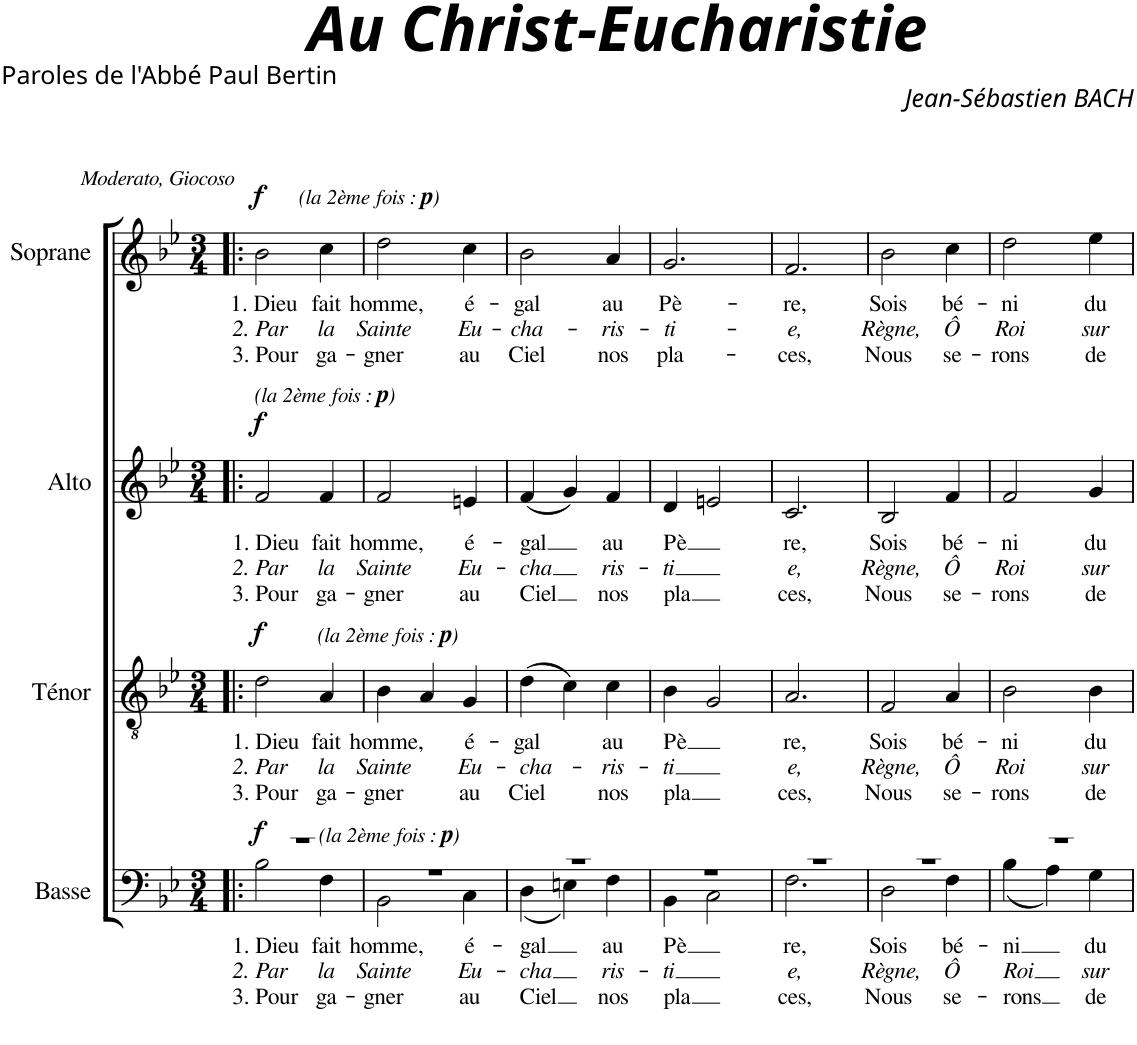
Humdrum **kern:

**kern	**text	**text	**text	**dynam	**kern	**text	**text	**text	**dynam	**kern	**text	**text	**text	**dynam	**kern	**text	**text	**text	**dynam
*part4	*part4	*part4	*part4	*part4	*part3	*part3	*part3	*part3	*part3	*part2	*part2	*part2	*part2	*part2	*part1	*part1	*part1	*part1	*part1
*staff4	*staff4	*staff4	*staff4	*staff4	*staff3	*staff3	*staff3	*staff3	*staff3	*staff2	*staff2	*staff2	*staff2	*staff2	*staff1	*staff1	*staff1	*staff1	*staff1
*I"Basse	*	*	*	*	*I"Ténor	*	*	*	*	*I"Alto	*	*	*	*	*I"Soprane	*	*	*	*
*I'B.	*	*	*	*	*I'T.	*	*	*	*	*I'A.	*	*	*	*	*I'S.	*	*	*	*
*clefF4	*	*	*	*	*clefGv2	*	*	*	*	*clefG2	*	*	*	*	*clefG2	*	*	*	*
*k[b-e-]	*	*	*	*	*k[b-e-]	*	*	*	*	*k[b-e-]	*	*	*	*	*k[b-e-]	*	*	*	*
*M3/4	*	*	*	*	*M3/4	*	*	*	*	*M3/4	*	*	*	*	*M3/4	*	*	*	*
=1!|:	=1!|:	=1!|:	=1!|:	=1!|:	=1!|:	=1!|:	=1!|:	=1!|:	=1!|:	=1!|:	=1!|:	=1!|:	=1!|:	=1!|:	=1!|:	=1!|:	=1!|:	=1!|:	=1!|:
*^	*	*	*	*	*	*	*	*	*	*	*	*	*	*	*	*	*	*	*
!	!	!	!	!	!	!	!	!	!	!	!	!	!	!	!	!LO:TX:a:i:t=Moderato, Giocoso	!	!	!	!
!	!	!	!	!	!	!	!	!	!	!	!LO:TX:a:i:t=(la 2ème fois &colon;	!	!	!	!	!	!	!	!	!
!	!	!	!	!	!	!	!	!	!	!	!LO:TX:a:B:t=p	!	!	!	!	!	!	!	!	!
!	!	!	!	!	!	!	!	!	!	!	!LO:TX:a:t=)	!	!	!	!	!	!	!	!	!
!	!	!LO:LY:b	!LO:LY:b	!LO:LY:b	!LO:DY:a	!	!LO:LY:b	!LO:LY:b	!LO:LY:b	!LO:DY:a	!	!LO:LY:b	!LO:LY:b	!LO:LY:b	!LO:DY:a	!	!LO:LY:b	!LO:LY:b	!LO:LY:b	!LO:DY:a
2.r	2B-\	1. Dieu	2. Par	3. Pour	f	2d\	1. Dieu	2. Par	3. Pour	f	2f/	1. Dieu	2. Par	3. Pour	f	2b-\	1. Dieu	2. Par	3. Pour	f
!	!	!	!	!	!	!	!	!	!	!	!	!	!	!	!	!LO:TX:a:i:t=(la 2ème fois &colon;	!	!	!	!
!	!	!	!	!	!	!	!	!	!	!	!	!	!	!	!	!LO:TX:a:B:t=p	!	!	!	!
!	!	!	!	!	!	!	!	!	!	!	!	!	!	!	!	!LO:TX:a:t=)	!	!	!	!
!	!	!	!	!	!	!LO:TX:a:i:t=(la 2ème fois &colon;	!	!	!	!	!	!	!	!	!	!	!	!	!	!
!	!	!	!	!	!	!LO:TX:a:B:t=p	!	!	!	!	!	!	!	!	!	!	!	!	!	!
!	!	!	!	!	!	!LO:TX:a:t=)	!	!	!	!	!	!	!	!	!	!	!	!	!	!
!	!LO:TX:a:i:t=(la 2ème fois &colon;	!	!	!	!	!	!	!	!	!	!	!	!	!	!	!	!	!	!	!
!	!LO:TX:a:B:t=p	!	!	!	!	!	!	!	!	!	!	!	!	!	!	!	!	!	!	!
!	!LO:TX:a:t=)	!	!	!	!	!	!	!	!	!	!	!	!	!	!	!	!	!	!	!
!	!	!LO:LY:b	!LO:LY:b	!LO:LY:b	!	!	!LO:LY:b	!LO:LY:b	!LO:LY:b	!	!	!LO:LY:b	!LO:LY:b	!LO:LY:b	!	!	!LO:LY:b	!LO:LY:b	!LO:LY:b	!
.	4F\	fait	la	ga-	.	4A/	fait	la	ga-	.	4f/	fait	la	ga-	.	4cc\	fait	la	ga-	.
=2	=2	=2	=2	=2	=2	=2	=2	=2	=2	=2	=2	=2	=2	=2	=2	=2	=2	=2	=2	=2
!	!	!LO:LY:b	!LO:LY:b	!LO:LY:b	!	!	!LO:LY:b	!LO:LY:b	!LO:LY:b	!	!	!LO:LY:b	!LO:LY:b	!LO:LY:b	!	!	!LO:LY:b	!LO:LY:b	!LO:LY:b	!
2.r	2BB-\	homme,	Sainte	-gner	.	4B-\	homme,	Sainte	-gner	.	2f/	homme,	Sainte	-gner	.	2dd\	homme,	Sainte	-gner	.
.	.	.	.	.	.	4A/	.	.	.	.	.	.	.	.	.	.	.	.	.	.
!	!	!LO:LY:b	!LO:LY:b	!LO:LY:b	!	!	!LO:LY:b	!LO:LY:b	!LO:LY:b	!	!	!LO:LY:b	!LO:LY:b	!LO:LY:b	!	!	!LO:LY:b	!LO:LY:b	!LO:LY:b	!
.	4C\	é-	Eu-	au	.	4G/	é-	Eu-	au	.	4en/	é-	Eu-	au	.	4cc\	é-	Eu-	au	.
=3	=3	=3	=3	=3	=3	=3	=3	=3	=3	=3	=3	=3	=3	=3	=3	=3	=3	=3	=3	=3
!	!	!LO:LY:b	!LO:LY:b	!LO:LY:b	!	!	!LO:LY:b	!LO:LY:b	!LO:LY:b	!	!	!LO:LY:b	!LO:LY:b	!LO:LY:b	!	!	!LO:LY:b	!LO:LY:b	!LO:LY:b	!
2.r	(4D\	-gal	-cha	Ciel	.	(4d\	-gal	-cha-	Ciel	.	(4f/	-gal	-cha	Ciel	.	2b-\	-gal	-cha-	Ciel	.
.	4En\)	.	.	.	.	4c\)	.	.	.	.	4g/)	.	.	.	.	.	.	.	.	.
!	!	!LO:LY:b	!LO:LY:b	!LO:LY:b	!	!	!LO:LY:b	!LO:LY:b	!LO:LY:b	!	!	!LO:LY:b	!LO:LY:b	!LO:LY:b	!	!	!LO:LY:b	!LO:LY:b	!LO:LY:b	!
.	4F\	au	ris-	nos	.	4c\	au	-ris-	nos	.	4f/	au	ris-	nos	.	4a/	au	-ris-	nos	.
=4	=4	=4	=4	=4	=4	=4	=4	=4	=4	=4	=4	=4	=4	=4	=4	=4	=4	=4	=4	=4
!	!	!LO:LY:b	!LO:LY:b	!LO:LY:b	!	!	!LO:LY:b	!LO:LY:b	!LO:LY:b	!	!	!LO:LY:b	!LO:LY:b	!LO:LY:b	!	!	!LO:LY:b	!LO:LY:b	!LO:LY:b	!
2.r	4BB-\	Pè	-ti	pla	.	4B-\	-Pè	-ti	-pla	.	4d/	-Pè	-ti	-pla	.	2.g/	Pè-	-ti-	pla-	.
.	2C\	.	.	.	.	2G/	.	.	.	.	2en/	.	.	.	.	.	.	.	.	.
=5	=5	=5	=5	=5	=5	=5	=5	=5	=5	=5	=5	=5	=5	=5	=5	=5	=5	=5	=5	=5
!	!	!LO:LY:b	!LO:LY:b	!LO:LY:b	!	!	!LO:LY:b	!LO:LY:b	!LO:LY:b	!	!	!LO:LY:b	!LO:LY:b	!LO:LY:b	!	!	!LO:LY:b	!LO:LY:b	!LO:LY:b	!
2.r	2.F\	re,	e,	ces,	.	2.A/	re,	e,	ces,	.	2.c/	re,	e,	ces,	.	2.f/	-re,	-e,	-ces,	.
=6	=6	=6	=6	=6	=6	=6	=6	=6	=6	=6	=6	=6	=6	=6	=6	=6	=6	=6	=6	=6
!	!	!LO:LY:b	!LO:LY:b	!LO:LY:b	!	!	!LO:LY:b	!LO:LY:b	!LO:LY:b	!	!	!LO:LY:b	!LO:LY:b	!LO:LY:b	!	!	!LO:LY:b	!LO:LY:b	!LO:LY:b	!
2.r	2D\	Sois	Règne,	Nous	.	2F/	Sois	Règne,	Nous	.	2B-/	Sois	Règne,	Nous	.	2b-\	Sois	Règne,	Nous	.
!	!	!LO:LY:b	!LO:LY:b	!LO:LY:b	!	!	!LO:LY:b	!LO:LY:b	!LO:LY:b	!	!	!LO:LY:b	!LO:LY:b	!LO:LY:b	!	!	!LO:LY:b	!LO:LY:b	!LO:LY:b	!
.	4F\	bé-	Ô	se-	.	4A/	bé-	Ô	se-	.	4f/	bé-	Ô	se-	.	4cc\	bé-	Ô	se-	.
=7	=7	=7	=7	=7	=7	=7	=7	=7	=7	=7	=7	=7	=7	=7	=7	=7	=7	=7	=7	=7
!	!	!LO:LY:b	!LO:LY:b	!LO:LY:b	!	!	!LO:LY:b	!LO:LY:b	!LO:LY:b	!	!	!LO:LY:b	!LO:LY:b	!LO:LY:b	!	!	!LO:LY:b	!LO:LY:b	!LO:LY:b	!
2.r	(4B-\	-ni	Roi	-rons	.	2B-\	-ni	Roi	-rons	.	2f/	-ni	Roi	-rons	.	2dd\	-ni	Roi	-rons	.
.	4A\)	.	.	.	.	.	.	.	.	.	.	.	.	.	.	.	.	.	.	.
!	!	!LO:LY:b	!LO:LY:b	!LO:LY:b	!	!	!LO:LY:b	!LO:LY:b	!LO:LY:b	!	!	!LO:LY:b	!LO:LY:b	!LO:LY:b	!	!	!LO:LY:b	!LO:LY:b	!LO:LY:b	!
.	4G\	du	sur	de	.	4B-\	du	sur	de	.	4g/	du	sur	de	.	4ee-\	du	sur	de	.
*v	*v	*	*	*	*	*	*	*	*	*	*	*	*	*	*	*	*	*	*	*
=	=	=	=	=	=	=	=	=	=	=	=	=	=	=	=	=	=	=	=
*-	*-	*-	*-	*-	*-	*-	*-	*-	*-	*-	*-	*-	*-	*-	*-	*-	*-	*-	*-
